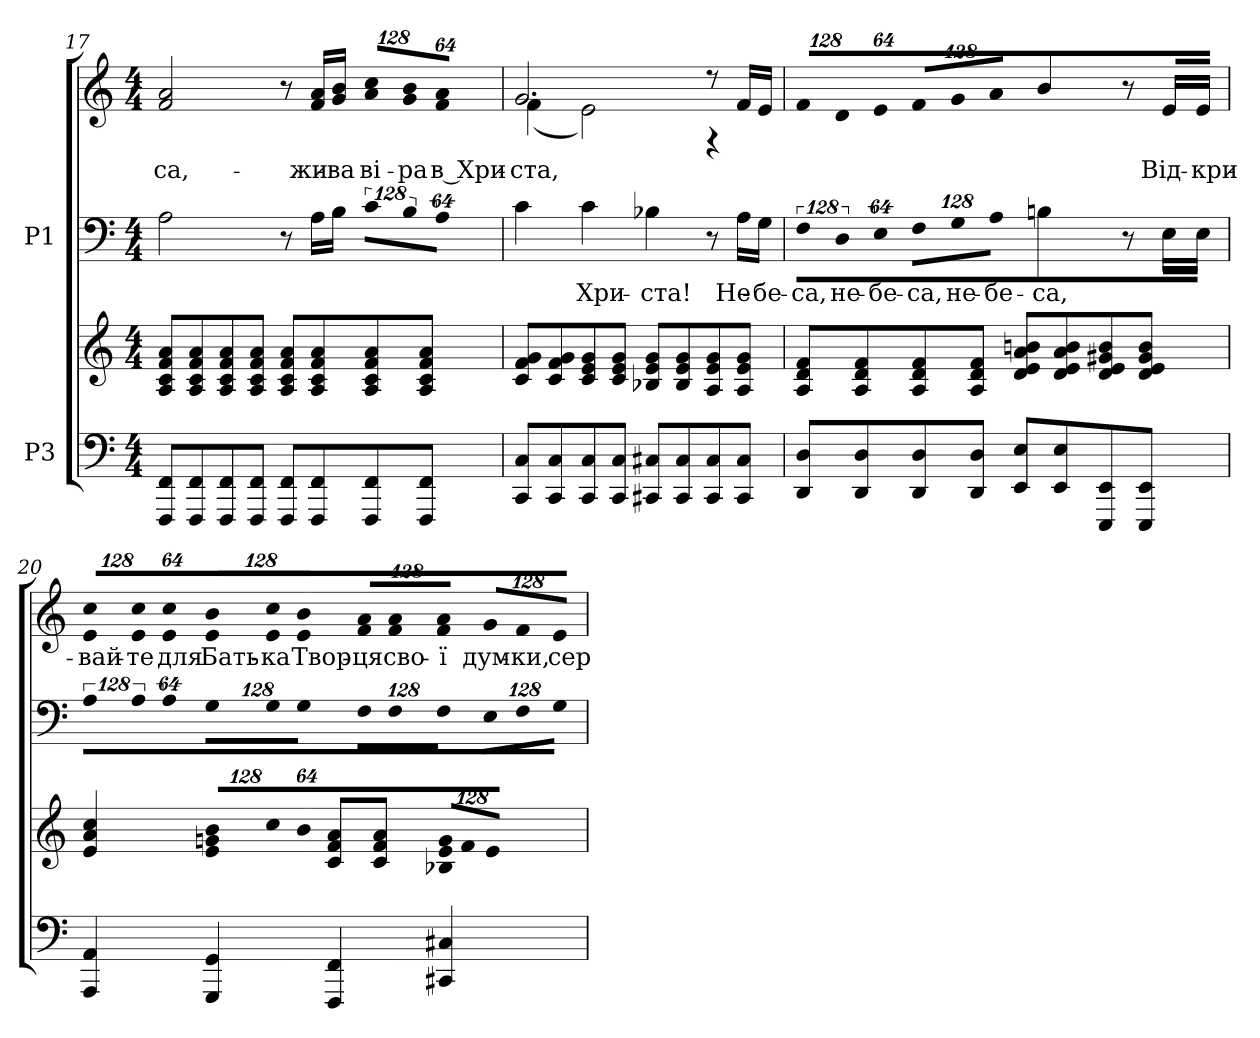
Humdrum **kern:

**kern	**kern	**kern	**text	**kern	**text
*part2	*part2	*part1	*part1	*part1	*part1
*staff4	*staff3	*staff2	*staff2	*staff1	*staff1
*I"P3	*	*I"P1	*	*	*
*clefF4	*clefG2	*clefF4	*	*clefG2	*
*k[]	*k[]	*k[]	*	*k[]	*
*C:	*C:	*C:	*	*C:	*
*M4/4	*M4/4	*M4/4	*	*M4/4	*
=17	=17	=17	=17	=17	=17
!	!	!	!	!	!LO:LY:b:color=#000000
8FFFi/ 8FFiL	8Ai/ 8ci 8fi 8aiL	2Ai\	.	2fi/ 2ai	-са,-
8FFFi/ 8FFi	8Ai/ 8ci 8fi 8ai	.	.	.	.
8FFFi/ 8FFi	8Ai/ 8ci 8fi 8ai	.	.	.	.
8FFFi/ 8FFiJ	8Ai/ 8ci 8fi 8aiJ	.	.	.	.
8FFFi/ 8FFiL	8Ai/ 8ci 8fi 8aiL	8r	.	8r	.
!	!	!	!	!	!LO:LY:b:color=#000000
8FFFi/ 8FFi	8Ai/ 8ci 8fi 8ai	16Ai\LL	.	16fi/ 16aiLL	-жи-
!	!	!	!	!	!LO:LY:b:color=#000000
.	.	16Bi\JJ	.	16gi/ 16biJJ	-ва
!	!	!LO:N:vis=8	!	!	!
*	*	*	*	*Xbrackettup	*
!	!	!	!	!LO:N:vis=8	!
!	!	!	!	!	!LO:LY:b:color=#000000
8FFFi/ 8FFi	8Ai/ 8ci 8fi 8ai	1024%85ci\L	.	1024%85ai/ 1024%85cciL	ві-
!	!	!LO:N:vis=8	!	!LO:N:vis=8	!
!	!	!	!	!	!LO:LY:b:color=#000000
.	.	1024%85Bi\	.	1024%85gi/ 1024%85bi	-ра
8FFFi/ 8FFiJ	8Ai/ 8ci 8fi 8aiJ	.	.	.	.
!	!	!LO:N:vis=8	!	!LO:N:vis=8	!
!	!	!	!	!	!LO:LY:b:color=#000000
.	.	512%43Ai\J	.	512%43fi/ 512%43aiJ	в Хри-
=18	=18	=18	=18	=18	=18
!	!	!	!	!	!LO:LY:b:color=#000000
*	*	*	*	*^	*
8CCi/ 8CiL	8ci/ 8fi 8giL	4ci\	.	2.gi/	(4fi\	-ста,
8CCi/ 8Ci	8ci/ 8fi 8gi	.	.	.	.	.
!	!	!	!LO:LY:a:color=#000000	!	!	!
8CCi/ 8Ci	8ci/ 8ei 8gi	4ci\	Хри-	.	2ei\)	.
8CCi/ 8CiJ	8ci/ 8ei 8giJ	.	.	.	.	.
!	!	!	!LO:LY:a:color=#000000	!	!	!
8CC#Xi/ 8C#XiL	8B-Xi/ 8ei 8giL	4B-Xi\	-ста!	.	.	.
8CC#i/ 8C#i	8B-i/ 8ei 8gi	.	.	.	.	.
8CC#i/ 8C#i	8Ai/ 8ei 8gi	8r	.	8r	4r	.
!	!	!	!LO:LY:a:color=#000000	!	!	!
8CC#i/ 8C#iJ	8Ai/ 8ei 8giJ	16Ai\LL	Не-	16fi/LL	.	.
!	!	!	!LO:LY:a:color=#000000	!	!	!
.	.	16Gi\JJ	-бе-	16ei/JJ	.	.
*	*	*	*	*v	*v	*
!!LO:PB:g=z
=19	=19	=19	=19	=19	=19
!	!	!LO:N:vis=8	!	!	!
!	!	!	!LO:LY:a:color=#000000	!LO:N:vis=8	!
8DDi/ 8DiL	8Ai/ 8di 8fiL	1024%85Fi\L	-са,	1024%85fi/L	.
!	!	!LO:N:vis=8	!	!	!
!	!	!	!LO:LY:a:color=#000000	!LO:N:vis=8	!
.	.	1024%85Di\	не-	1024%85di/	.
8DDi/ 8Di	8Ai/ 8di 8fi	.	.	.	.
!	!	!LO:N:vis=8	!	!	!
!	!	!	!LO:LY:a:color=#000000	!LO:N:vis=8	!
.	.	512%43Ei\J	-бе-	512%43ei/J	.
!	!	!LO:N:vis=8	!	!	!
!	!	!	!LO:LY:a:color=#000000	!LO:N:vis=8	!
8DDi/ 8Di	8Ai/ 8di 8fi	1024%85Fi\L	-са,	1024%85fi/L	.
!	!	!LO:N:vis=8	!	!	!
!	!	!	!LO:LY:a:color=#000000	!LO:N:vis=8	!
.	.	1024%85Gi\	не-	1024%85gi/	.
8DDi/ 8DiJ	8Ai/ 8di 8fiJ	.	.	.	.
!	!	!LO:N:vis=8	!	!	!
!	!	!	!LO:LY:a:color=#000000	!LO:N:vis=8	!
.	.	512%43Ai\J	-бе-	512%43ai/J	.
!	!	!	!LO:LY:a:color=#000000	!	!
8EEi/ 8EiL	8di/ 8ei 8ai 8bniL	4Bni\	-са,	4bi\	.
8EEi/ 8Ei	8di/ 8ei 8ai 8bi	.	.	.	.
8EEEi/ 8EEi	8di/ 8ei 8g#Xi 8bi	8r	.	8r	.
!	!	!	!	!	!LO:LY:b:color=#000000
8EEEi/ 8EEiJ	8di/ 8ei 8g#i 8biJ	16Ei\LL	.	16ei/LL	Від-
!	!	!	!	!	!LO:LY:b:color=#000000
.	.	16Ei\JJ	.	16ei/JJ	-кри-
=20	=20	=20	=20	=20	=20
!	!	!LO:N:vis=8	!	!LO:N:vis=8	!
!	!	!	!	!	!LO:LY:b:color=#000000
4AAAi/ 4AAi	4ei/ 4ai 4cci	1024%85Ai\L	.	1024%85ei/ 1024%85cciL	-вай-
!	!	!LO:N:vis=8	!	!LO:N:vis=8	!
!	!	!	!	!	!LO:LY:b:color=#000000
.	.	1024%85Ai\	.	1024%85ei/ 1024%85cci	-те
!	!	!LO:N:vis=8	!	!LO:N:vis=8	!
!	!	!	!	!	!LO:LY:b:color=#000000
.	.	512%43Ai\J	.	512%43ei/ 512%43cciJ	для
*	*Xbrackettup	*	*	*	*
!	!LO:N:vis=8	!LO:N:vis=8	!	!LO:N:vis=8	!
!	!	!	!	!	!LO:LY:b:color=#000000
4GGGi/ 4GGi	1024%85ei/ 1024%85gni 1024%85biL	1024%85Gi\L	.	1024%85ei/ 1024%85biL	Бать-
!	!LO:N:vis=8	!LO:N:vis=8	!	!LO:N:vis=8	!
!	!	!	!	!	!LO:LY:b:color=#000000
.	1024%85cci/	1024%85Gi\	.	1024%85ei/ 1024%85cci	-ка
!	!LO:N:vis=8	!LO:N:vis=8	!	!LO:N:vis=8	!
!	!	!	!	!	!LO:LY:b:color=#000000
.	512%43bi/J	512%43Gi\J	.	512%43ei/ 512%43biJ	Твор-
!	!	!LO:N:vis=8	!	!LO:N:vis=8	!
!	!	!	!	!	!LO:LY:b:color=#000000
4FFFi/ 4FFi	8ci/ 8fi 8aiL	1024%85Fi\L	.	1024%85fi/ 1024%85aiL	-ця
!	!	!LO:N:vis=8	!	!LO:N:vis=8	!
!	!	!	!	!	!LO:LY:b:color=#000000
.	.	1024%85Fi\	.	1024%85fi/ 1024%85ai	сво-
.	8ci/ 8fi 8aiJ	.	.	.	.
!	!	!LO:N:vis=8	!	!LO:N:vis=8	!
!	!	!	!	!	!LO:LY:b:color=#000000
.	.	512%43Fi\J	.	512%43fi/ 512%43aiJ	-ї
!	!LO:N:vis=8	!LO:N:vis=8	!	!LO:N:vis=8	!
!	!	!	!	!	!LO:LY:b:color=#000000
4CC#Xi/ 4C#Xi	1024%85B-Xi/ 1024%85ei 1024%85giL	1024%85Ei\L	.	1024%85gi/L	дум-
!	!LO:N:vis=8	!LO:N:vis=8	!	!LO:N:vis=8	!
!	!	!	!	!	!LO:LY:b:color=#000000
.	1024%85fi/	1024%85Fi\	.	1024%85fi/	-ки,
!	!LO:N:vis=8	!LO:N:vis=8	!	!LO:N:vis=8	!
!	!	!	!	!	!LO:LY:b:color=#000000
.	512%43ei/J	512%43Gi\J	.	512%43ei/J	сер-
=	=	=	=	=	=
*-	*-	*-	*-	*-	*-
